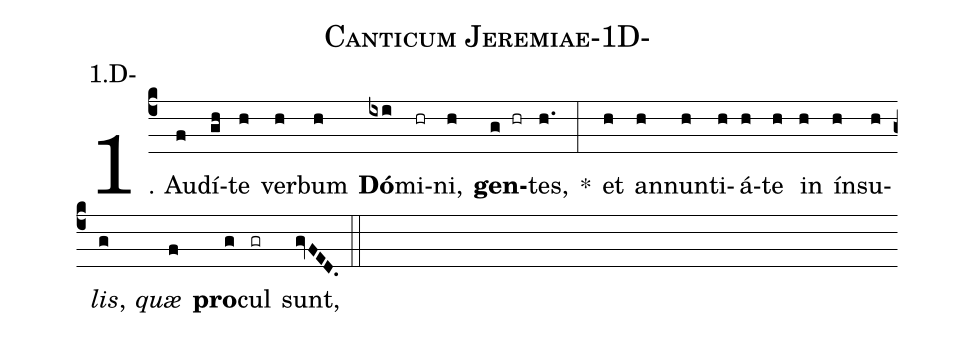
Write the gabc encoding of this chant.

name: Canticum Jeremiae-1D-;
annotation: 1.D-;
%%
(c4)1. Au(f)dí(gh)te(h) ver(h)bum(h) <b>Dó</b>(ixi)mi(hr)ni,(h) <b>gen</b>(g hr)tes,(h.) *(:) et(h) an(h)nun(h)ti(h)á(h)te(h) in(h) ín(h)su(h)<i>lis</i>,(g) <i>quæ</i>(f) <b>pro</b>(g)cul(gr) sunt,(gvFED.) (::)
